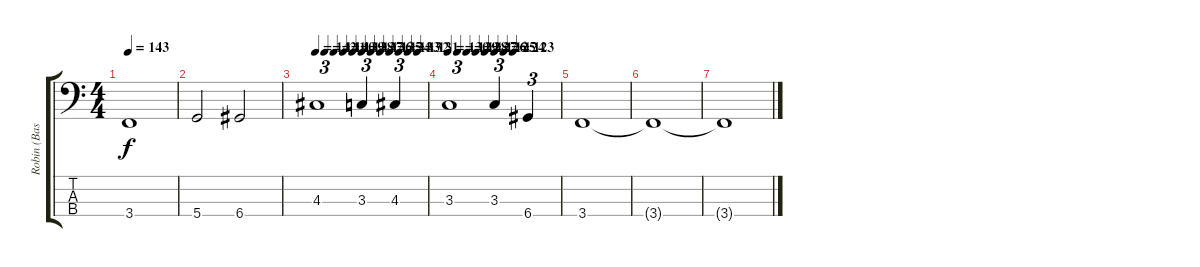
\track ("Robin (Bass)" "Robin (Bas") {instrument electricbasspick}
\staff {score tabs}
\tuning (G2 D2 A1 D1) {hide}
\ts (4 4)
\tempo 143
\clef f4
\ks c
3.4.1{dy f} |
5.4.2 6.4.2 |
\tempo 142
\tempo (141 0.08333333333333333)
\tempo (140 0.16666666666666666)
\tempo (139 0.25)
\tempo (138 0.3333333333333333)
\tempo (137 0.4166666666666667)
\tempo (136 0.5)
\tempo (135 0.5833333333333334)
\tempo (134 0.6666666666666666)
\tempo (133 0.75)
\tempo (132 0.8333333333333334)
\tempo (131 0.9166666666666666)
4.3.1{tu (3 2)} 3.3.4{tu (3 2)} 4.3.4{tu (3 2)} |
\tempo 130
\tempo (129 0.08333333333333333)
\tempo (128 0.16666666666666666)
\tempo (127 0.25)
\tempo (126 0.3333333333333333)
\tempo (125 0.4166666666666667)
\tempo (124 0.5)
\tempo (123 0.5833333333333334)
3.3.1{tu (3 2)} 3.3.4{tu (3 2)} 6.4.4{tu (3 2)} |
3.4.1 |
3.4{t}.1 |
3.4{t}.1
